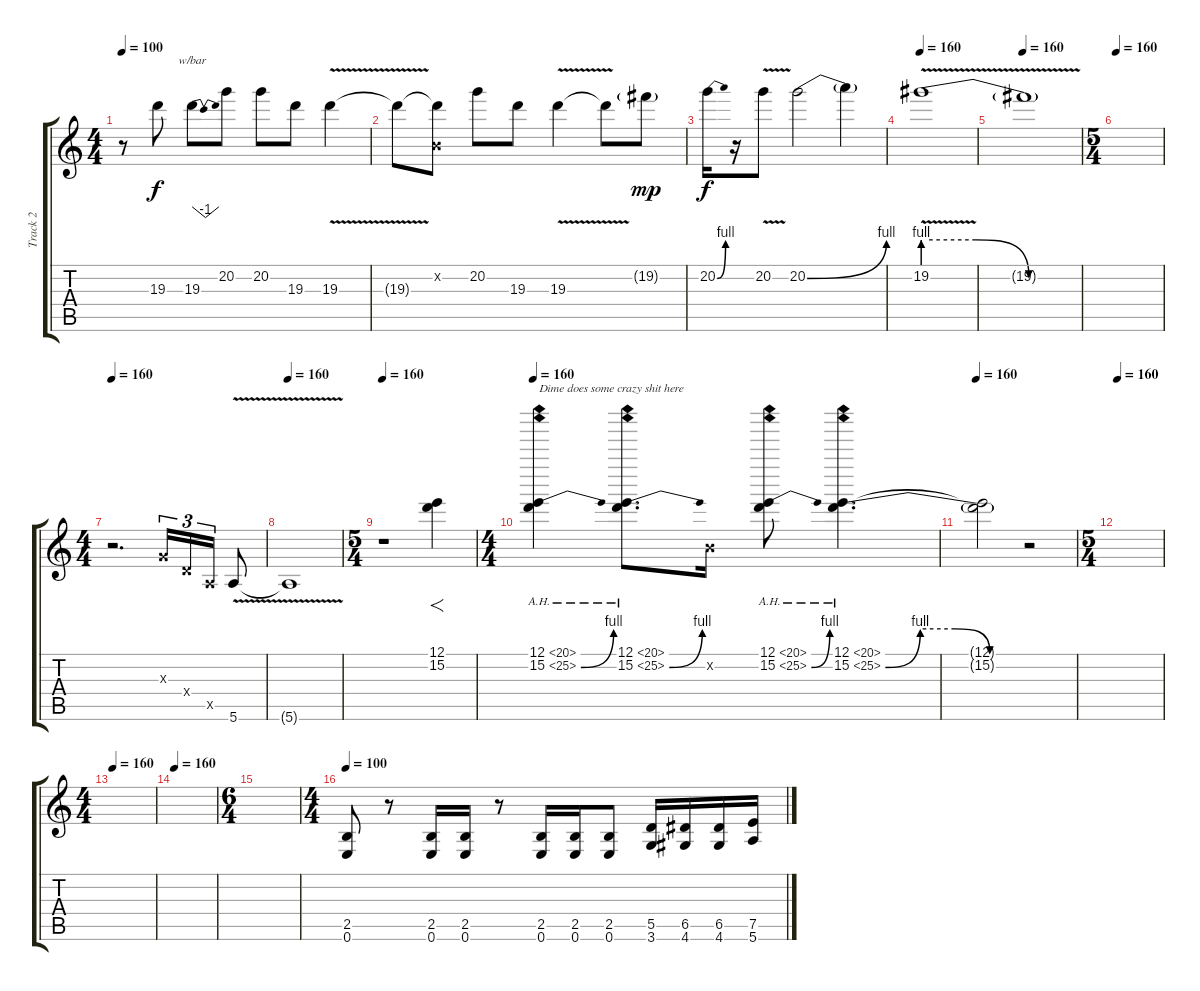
\track ("Track 2" "Track 2") {instrument overdrivenguitar}
\staff {score tabs}
\tuning (E4 B3 G3 D3 A2 E2) {hide}
\ts (4 4)
\tempo 100
\clef g2
\ks c
r.8{dy f} 19.3.8 19.3.8{tbe (dip default 0 0 30 -4 60 0)} 20.2.8 20.2.8 19.3.8 19.3{v}.4 |
19.3{t}.8 (0.2{x} 19.3{t}).8 20.2.8 19.3.8 19.3{v}.4 19.3{t}.8 19.2{g}.8{dy mp} |
20.2{be (bend 0 0 60 4)}.16{dy f} r.16 20.2{v}.8 20.2{be (bend 0 0 60 4)}.2 20.2{t}.4 |
\tempo 160
19.2{be (custom 0 4 20 4 40 0 60 0) v}.1 |
\tempo 160
19.2{t}.1 |
\ts (5 4)
\tempo 160
|
\ts (4 4)
\tempo 160
r.2{d} 0.3{x}.16{tu (3 2)} 0.4{x}.16{tu (3 2)} 0.5{x}.16{tu (3 2)} 5.6{v}.8 |
\tempo 160
5.6{t}.1 |
\ts (5 4)
\tempo 160
r.1 (12.1 15.2).4{f} |
\ts (4 4)
\tempo 160
(12.1{ah 8} 15.2{be (bend 0 0 60 4) ah 10}).4{txt "Dime does some crazy shit here"} (12.1{ah 8} 15.2{be (bend 0 0 60 4) ah 10}).8{d} 0.2{x}.16 (12.1{ah 8} 15.2{be (bend 0 0 60 4) ah 10}).8 (12.1{ah 8} 15.2{be (custom 0 0 15 4 30 4 45 0 60 0) ah 10}).4{d} |
\tempo 160
(12.1{t} 15.2{t}).2 r.2 |
\ts (5 4)
\tempo 160
|
\ts (4 4)
\tempo 160
|
\tempo 160
|
\ts (6 4)
|
\ts (4 4)
\tempo 100
(2.5 0.6).8 r.8 (2.5 0.6).16 (2.5 0.6).16 r.8 (2.5 0.6).16 (2.5 0.6).16 (2.5 0.6).8 (5.5 3.6).16 (6.5 4.6).16 (6.5 4.6).16 (7.5 5.6).16
